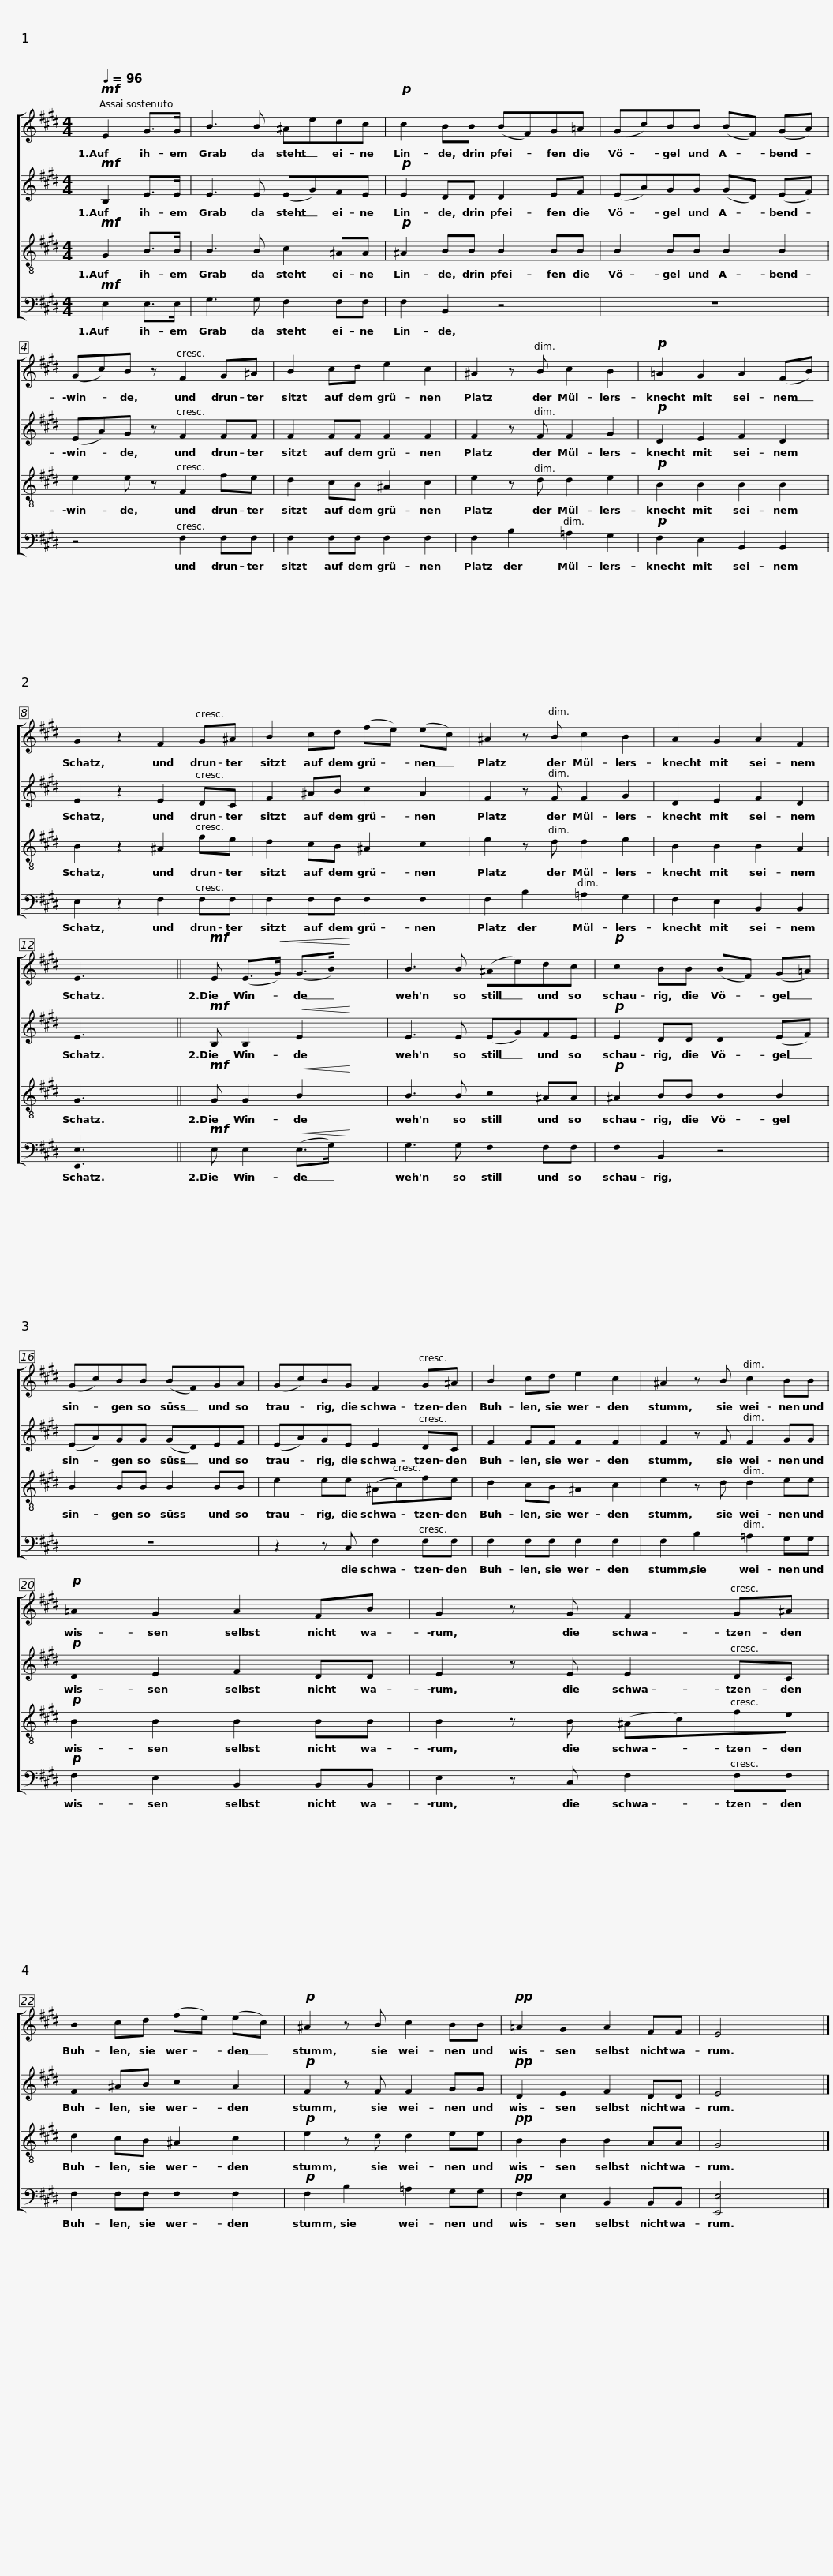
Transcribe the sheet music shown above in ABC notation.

X:1
%%score [ 1 2 3 4 ]
L:1/8
Q:1/4=96
M:4/4
I:linebreak $
K:E
V:1 treble
V:2 treble
V:3 treble-8
V:4 bass
V:1
!mf! E2 G>G | B3 B ^Aedc |!p! c2 BB (BF)G=A |$ (Gc)BB (BF) (GA) | (Gc)B z F2 G^A | %5
 B2 cd e2 c2 | ^A2 z B c2 B2 |$!p! =A2 G2 A2 (FB) | G2 z2 F2 G^A | B2 cd (fe) (ec) | %10
 ^A2 z B c2 B2 |$ A2 G2 A2 F2 | E3 x5 ||!mf! E (E>!<(!G) (G>B)!<)! x3 | B3 B (^Ae)dc |$ %15
!p! c2 BB (BF) (G=A) |$ (Gc)BB (BF)GA | (Gc)BG F2 G^A | B2 cd e2 c2 |$ ^A2 z B c2 BB | %20
!p! =A2 G2 A2 FB | G2 z G F2 G^A |$ B2 cd (fe) (ec) |!p! ^A2 z B c2 BB |!pp! =A2 G2 A2 FF | %25
 E4 x4 |] %26
V:2
!mf! B,2 E>E | E3 E (EG)FE |!p! E2 DD D2 EF |$ (EA)GG (GD) (EF) | (EA)G z F2 FF | %5
 F2 FF F2 F2 | F2 z F F2 G2 |$!p! D2 E2 F2 D2 | E2 z2 E2 DC | F2 ^AB c2 A2 | %10
 F2 z F F2 G2 |$ D2 E2 F2 D2 | E3 x5 ||!mf! B, B,2!<(! E2!<)! x3 | E3 E (EG)FE |$ %15
!p! E2 DD D2 (EF) |$ (EA)GG (GD)EF | (EA)GE E2 DC | F2 FF F2 F2 |$ F2 z F F2 GG | %20
!p! D2 E2 F2 DD | E2 z E E2 DC |$ F2 ^AB c2 A2 |!p! F2 z F F2 GG |!pp! D2 E2 F2 DD | %25
 E4 x4 |] %26
V:3
!mf! G2 B>B | B3 B c2 ^AA |!p! ^A2 BB B2 BB |$ B2 BB B2 B2 | e2 e z F2 fe | %5
 d2 cB ^A2 c2 | e2 z d d2 e2 |$!p! B2 B2 B2 B2 | B2 z2 ^A2 fe | d2 cB ^A2 c2 | %10
 e2 z d d2 e2 |$ B2 B2 B2 A2 | G3 x5 ||!mf! G G2!<(! B2!<)! x3 | B3 B c2 ^AA |$ %15
!p! ^A2 BB B2 B2 |$ B2 BB B2 BB | e2 ee (^Ac)fe | d2 cB ^A2 c2 |$ e2 z d d2 ee | %20
!p! B2 B2 B2 BB | B2 z B (^Ac)fe |$ d2 cB ^A2 c2 |!p! e2 z d d2 ee |!pp! B2 B2 B2 AA | %25
 G4 x4 |] %26
V:4
!mf! E,2 E,>E, | G,3 G, F,2 F,F, | F,2 B,,2 z4 |$ z8 | z4 F,2 F,F, | %5
 F,2 F,F, F,2 F,2 | F,2 B,2 =A,2 G,2 |$!p! F,2 E,2 B,,2 B,,2 | E,2 z2 F,2 F,F, | F,2 F,F, F,2 F,2 | %10
 F,2 B,2 =A,2 G,2 |$ F,2 E,2 B,,2 B,,2 | [E,,E,]3 x5 ||!mf! E, E,2!<(! (E,>G,)!<)! x3 | G,3 G, F,2 F,F, |$ %15
 F,2 B,,2 z4 |$ z8 | z2 z C, F,2 F,F, | F,2 F,F, F,2 F,2 |$ F,2 B,2 =A,2 G,G, | %20
!p! F,2 E,2 B,,2 B,,B,, | E,2 z C, F,2 F,F, |$ F,2 F,F, F,2 F,2 |!p! F,2 B,2 =A,2 G,G, |!pp! F,2 E,2 B,,2 B,,B,, | %25
 [E,,E,]4 x4 |] %26
